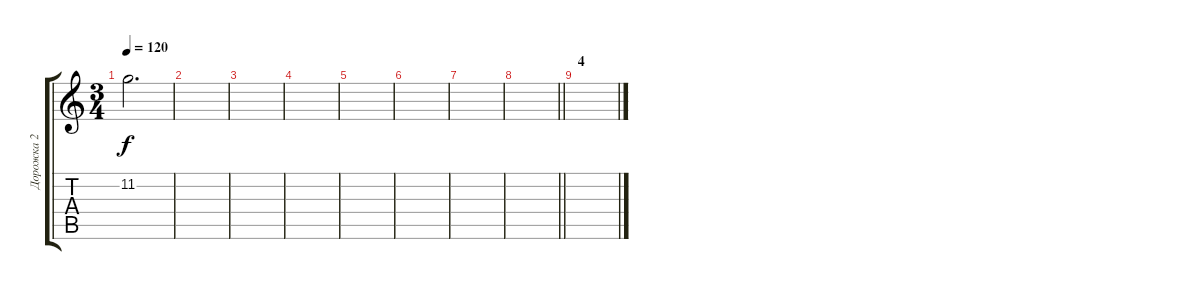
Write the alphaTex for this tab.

\track ("Дорожка 2" "Дорожка 2") {instrument distortionguitar}
\staff {score tabs}
\tuning (Db4 Ab3 E3 B2 Gb2 B1) {hide}
\ts (3 4)
\tempo 120
\clef g2
\ks c
11.2.2{d dy f} |
|
|
|
|
|
|
\barLineRight lightlight
|
\section ("" "4")
